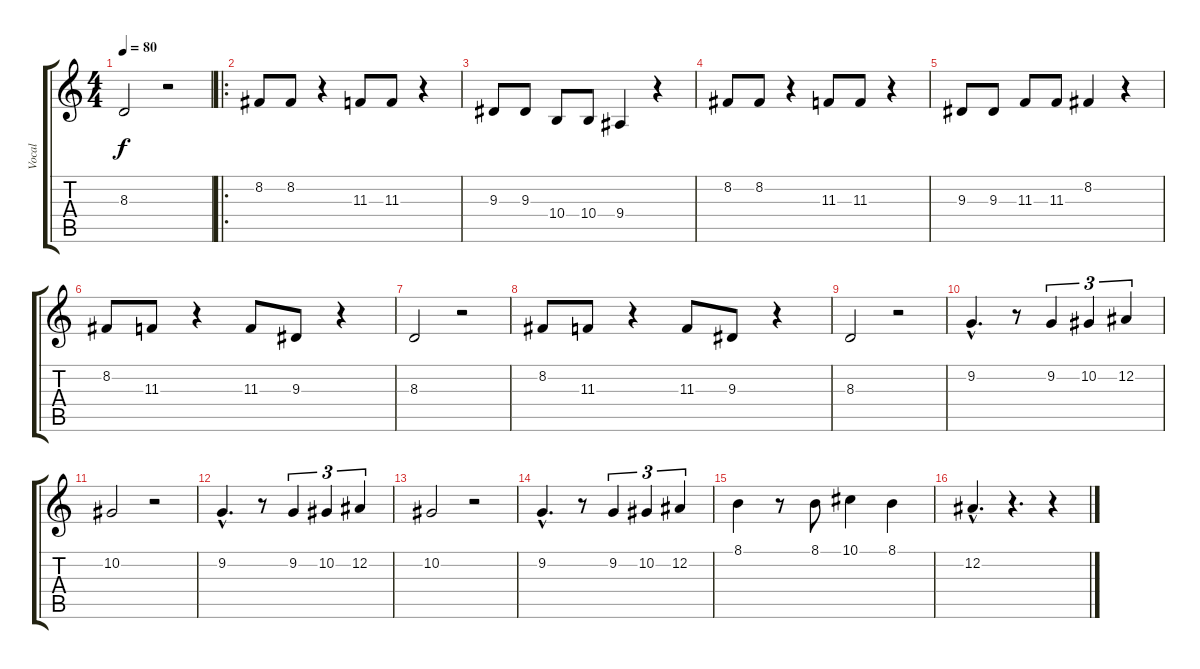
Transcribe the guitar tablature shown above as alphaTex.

\track ("Vocal" "Vocal") {instrument cello}
\staff {score tabs}
\tuning (Eb4 Bb3 Gb3 Db3 Ab2 Eb2) {hide}
\ts (4 4)
\tempo 80
\clef g2
\ks c
8.3.2{dy f} r.2 |
\ro
8.2.8 8.2.8 r.4 11.3.8 11.3.8 r.4 |
9.3.8 9.3.8 10.4.8 10.4.8 9.4.4 r.4 |
8.2.8 8.2.8 r.4 11.3.8 11.3.8 r.4 |
9.3.8 9.3.8 11.3.8 11.3.8 8.2.4 r.4 |
8.2.8 11.3.8 r.4 11.3.8 9.3.8 r.4 |
8.3.2 r.2 |
8.2.8 11.3.8 r.4 11.3.8 9.3.8 r.4 |
8.3.2 r.2 |
9.2{hac}.4{d} r.8 9.2.4{tu (3 2)} 10.2.4{tu (3 2)} 12.2.4{tu (3 2)} |
10.2.2 r.2 |
9.2{hac}.4{d} r.8 9.2.4{tu (3 2)} 10.2.4{tu (3 2)} 12.2.4{tu (3 2)} |
10.2.2 r.2 |
9.2{hac}.4{d} r.8 9.2.4{tu (3 2)} 10.2.4{tu (3 2)} 12.2.4{tu (3 2)} |
8.1.4 r.8 8.1.8 10.1.4 8.1.4 |
12.2{hac}.4{d} r.4{d} r.4
